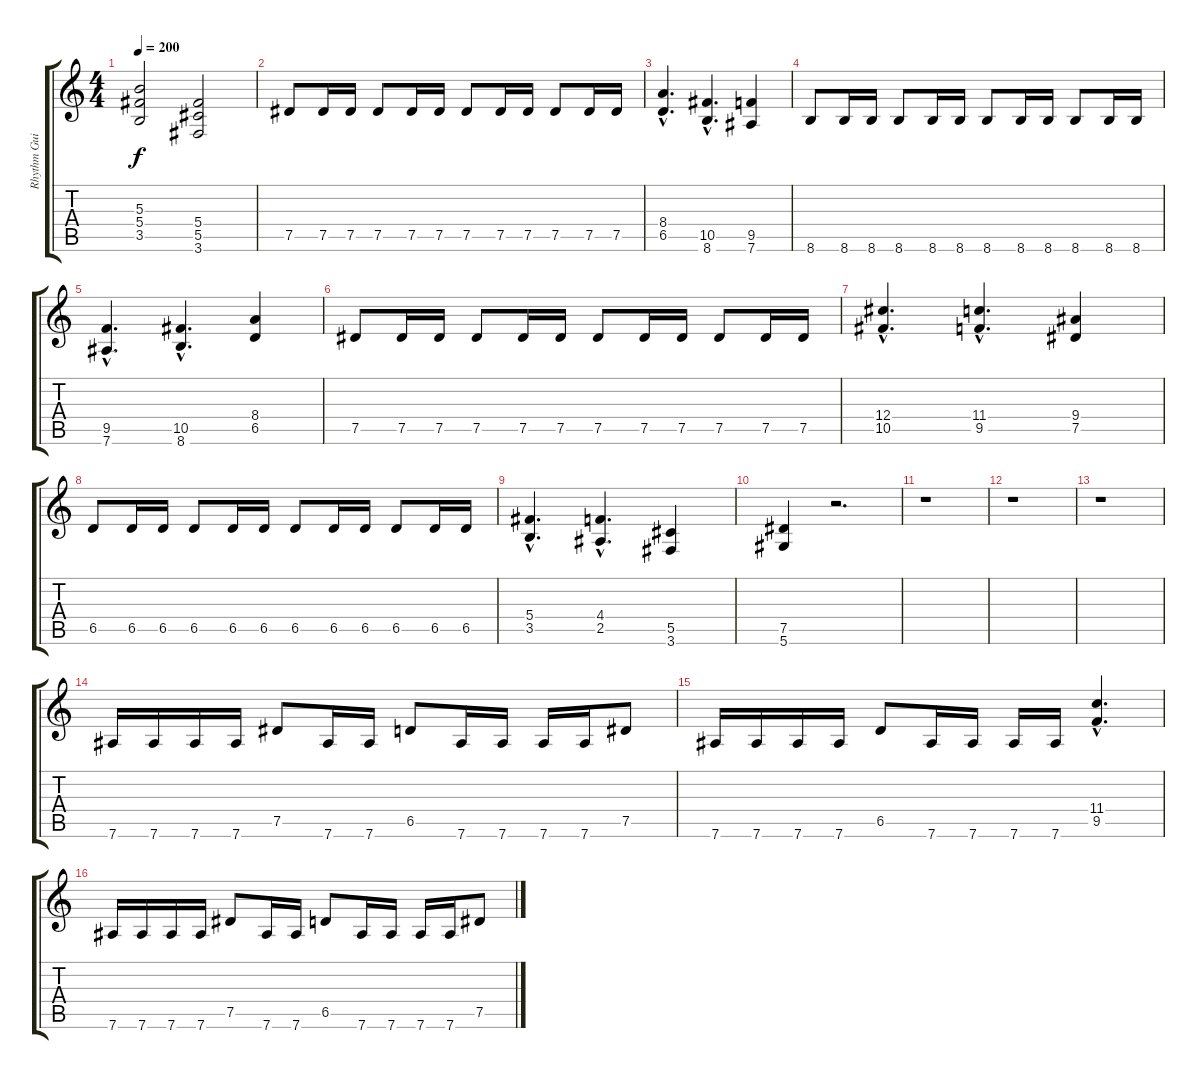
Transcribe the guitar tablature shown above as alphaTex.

\track ("Rhythm Guitar" "Rhythm Gui") {instrument distortionguitar}
\staff {score tabs}
\tuning (Eb4 Bb3 Gb3 Db3 Ab2 Eb2) {hide}
\ts (4 4)
\tempo 200
\clef g2
\ks c
(5.3 5.4 3.5).2{dy f} (5.4 5.5 3.6).2 |
7.5.8 7.5.16 7.5.16 7.5.8 7.5.16 7.5.16 7.5.8 7.5.16 7.5.16 7.5.8 7.5.16 7.5.16 |
(8.4{hac} 6.5{hac}).4{d} (10.5{hac} 8.6{hac}).4{d} (9.5 7.6).4 |
8.6.8 8.6.16 8.6.16 8.6.8 8.6.16 8.6.16 8.6.8 8.6.16 8.6.16 8.6.8 8.6.16 8.6.16 |
(9.5{hac} 7.6{hac}).4{d} (10.5{hac} 8.6{hac}).4{d} (8.4 6.5).4 |
7.5.8 7.5.16 7.5.16 7.5.8 7.5.16 7.5.16 7.5.8 7.5.16 7.5.16 7.5.8 7.5.16 7.5.16 |
(12.4{hac} 10.5{hac}).4{d} (11.4{hac} 9.5{hac}).4{d} (9.4 7.5).4 |
6.5.8 6.5.16 6.5.16 6.5.8 6.5.16 6.5.16 6.5.8 6.5.16 6.5.16 6.5.8 6.5.16 6.5.16 |
(5.4{hac} 3.5{hac}).4{d} (4.4{hac} 2.5{hac}).4{d} (5.5 3.6).4 |
(7.5 5.6).4 r.2{d} |
r.1 |
r.1 |
r.1 |
7.6.16 7.6.16 7.6.16 7.6.16 7.5.8 7.6.16 7.6.16 6.5.8 7.6.16 7.6.16 7.6.16 7.6.16 7.5.8 |
7.6.16 7.6.16 7.6.16 7.6.16 6.5.8 7.6.16 7.6.16 7.6.16 7.6.16 (11.4{hac} 9.5{hac}).4{d} |
7.6.16 7.6.16 7.6.16 7.6.16 7.5.8 7.6.16 7.6.16 6.5.8 7.6.16 7.6.16 7.6.16 7.6.16 7.5.8
